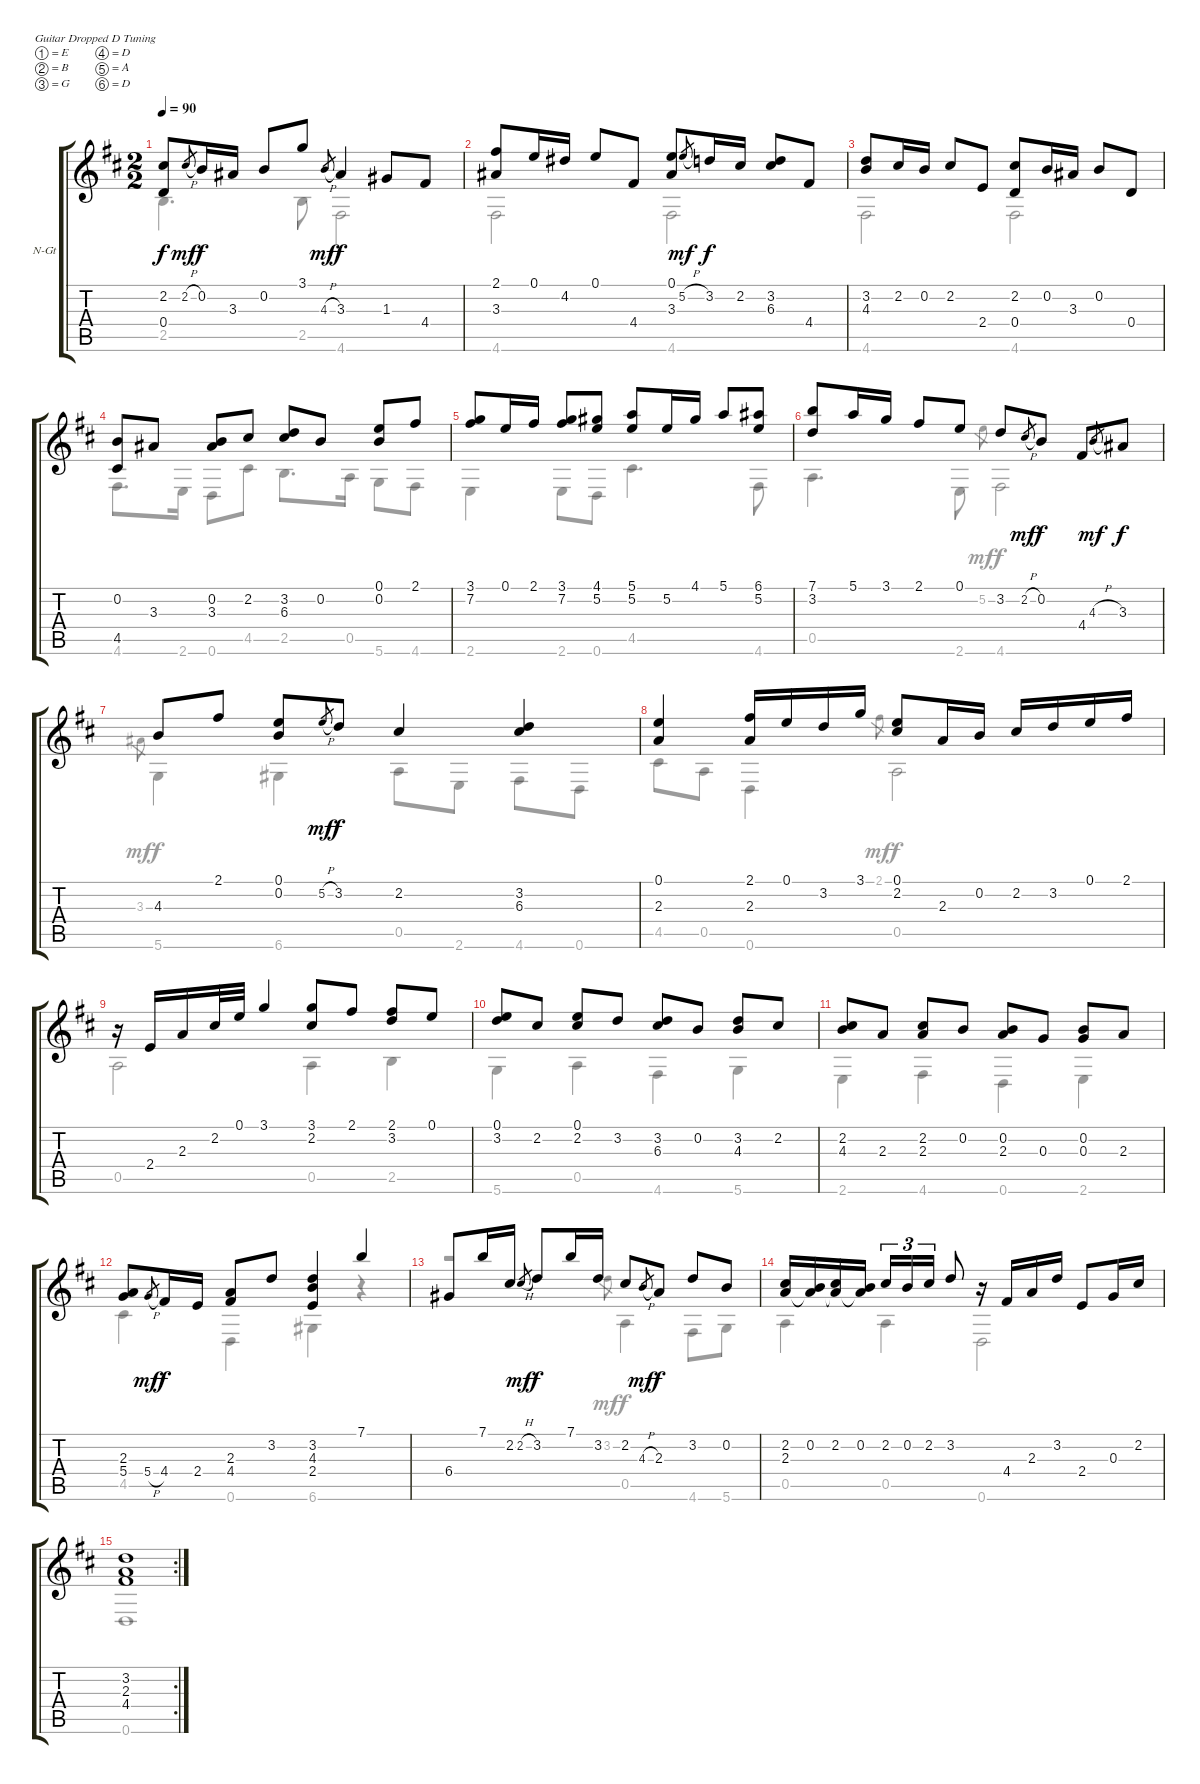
\bracketExtendMode groupsimilarinstruments
\firstSystemTrackNameOrientation horizontal
\otherSystemsTrackNameOrientation horizontal
\track ("Aria" "N-Gt") {instrument acousticguitarnylon}
\staff {score tabs}
\tuning (E4 B3 G3 D3 A2 D2)
\voice
\ts (2 2)
\tempo 90
\clef g2
\ks d
(2.2 0.4).8{dy f} 2.2{h}.8{gr dy mf} 0.2.16{dy f} 3.3.16 0.2.8 3.1.8 4.3{h}.8{gr dy mf} 3.3.4{dy f} 1.3.8 4.4.8 |
(2.1 3.3).8 0.1.16 4.2.16 0.1.8 4.4.8 (0.1 3.3).8 5.2{h}.8{gr dy mf} 3.2.16{dy f} 2.2.16 (3.2 6.3).8 4.4.8 |
(3.2 4.3).8 2.2.16 0.2.16 2.2.8 2.4.8 (2.2 0.4).8 0.2.16 3.3.16 0.2.8 0.4.8 |
(0.2 4.5).8 3.3.8 (0.2 3.3).8 2.2.8 (3.2 6.3).8 0.2.8 (0.1 0.2).8 2.1.8 |
(3.1 7.2).8 0.1.16 2.1.16 (3.1 7.2).8 (4.1 5.2).8 (5.1 5.2).8 5.2.16 4.1.16 5.1.8 (6.1 5.2).8 |
(7.1 3.2).8 5.1.16 3.1.16 2.1.8 0.1.8 3.2.8 2.2{h}.8{gr dy mf} 0.2.8{dy f} 4.4.8 4.3{h}.8{gr dy mf} 3.3.8{dy f} |
4.3.8 2.1.8 (0.1 0.2).8 5.2{h}.8{gr dy mf} 3.2.8{dy f} 2.2.4 (3.2 6.3).4 |
(0.1 2.3).4 (2.1 2.3).16 0.1.16 3.2.16 3.1.16 (0.1 2.2).8 2.3.16 0.2.16 2.2.16 3.2.16 0.1.16 2.1.16 |
r.16 2.4.16 2.3.16 2.2.32 0.1.32 3.1.4 (3.1 2.2).8 2.1.8 (2.1 3.2).8 0.1.8 |
(0.1 3.2).8 2.2.8 (0.1 2.2).8 3.2.8 (3.2 6.3).8 0.2.8 (3.2 4.3).8 2.2.8 |
(2.2 4.3).8 2.3.8 (2.2 2.3).8 0.2.8 (0.2 2.3).8 0.3.8 (0.2 0.3).8 2.3.8 |
(2.3 5.4).8 5.4{h}.8{gr dy mf} 4.4.16{dy f} 2.4.16 (2.3 4.4).8 3.2.8 (3.2 4.3 2.4).4 7.1.4 |
6.4.8 7.1.16 2.2.16 2.2{h}.8{gr dy mf} 3.2.8{dy f} 7.1.16 3.2.16 2.2.8 4.3{h}.8{gr dy mf} 2.3.8{dy f} 3.2.8 0.2.8 |
(2.2 2.3).16 (0.2 2.3{t}).16 (2.2 2.3{t}).16 (0.2 2.3{t}).16 2.2.16{tu (3 2)} 0.2.16{tu (3 2)} 2.2.16{tu (3 2)} 3.2.8 r.16 4.4.16 2.3.16 3.2.16 2.4.8 0.3.16 2.2.16 |
\rc 2
(3.2 2.3 4.4).1
\voice
\clef g2
\ottava regular
\simile none
\ks d
2.5.4{d dy f} 2.5.8 4.6.2 |
4.6.2 4.6.2 |
4.6.2 4.6.2 |
4.6.8{d} 2.6.16 0.6.8 4.5.8 2.5.8{d} 0.5.16 5.6.8 4.6.8 |
2.6.4 2.6.8 0.6.8 4.5.4{d} 4.6.8 |
0.5.4{d} 2.6.8 5.2.8{gr dy mf} 4.6.2{dy f} |
3.3.8{gr dy mf} 5.6.4{dy f} 6.6.4 0.5.8 2.6.8 4.6.8 0.6.8 |
4.5.8 0.5.8 0.6.4 2.1.8{gr dy mf} 0.5.2{dy f} |
0.5.2 0.5.4 2.5.4 |
5.6.4 0.5.4 4.6.4 5.6.4 |
2.6.4 4.6.4 0.6.4 2.6.4 |
4.5.4 0.6.4 6.6.4 r.4 |
r.2 3.2.8{gr dy mf} 0.5.4{dy f} 4.6.8 5.6.8 |
0.5.4 0.5.4 0.6.2 |
0.6.1
